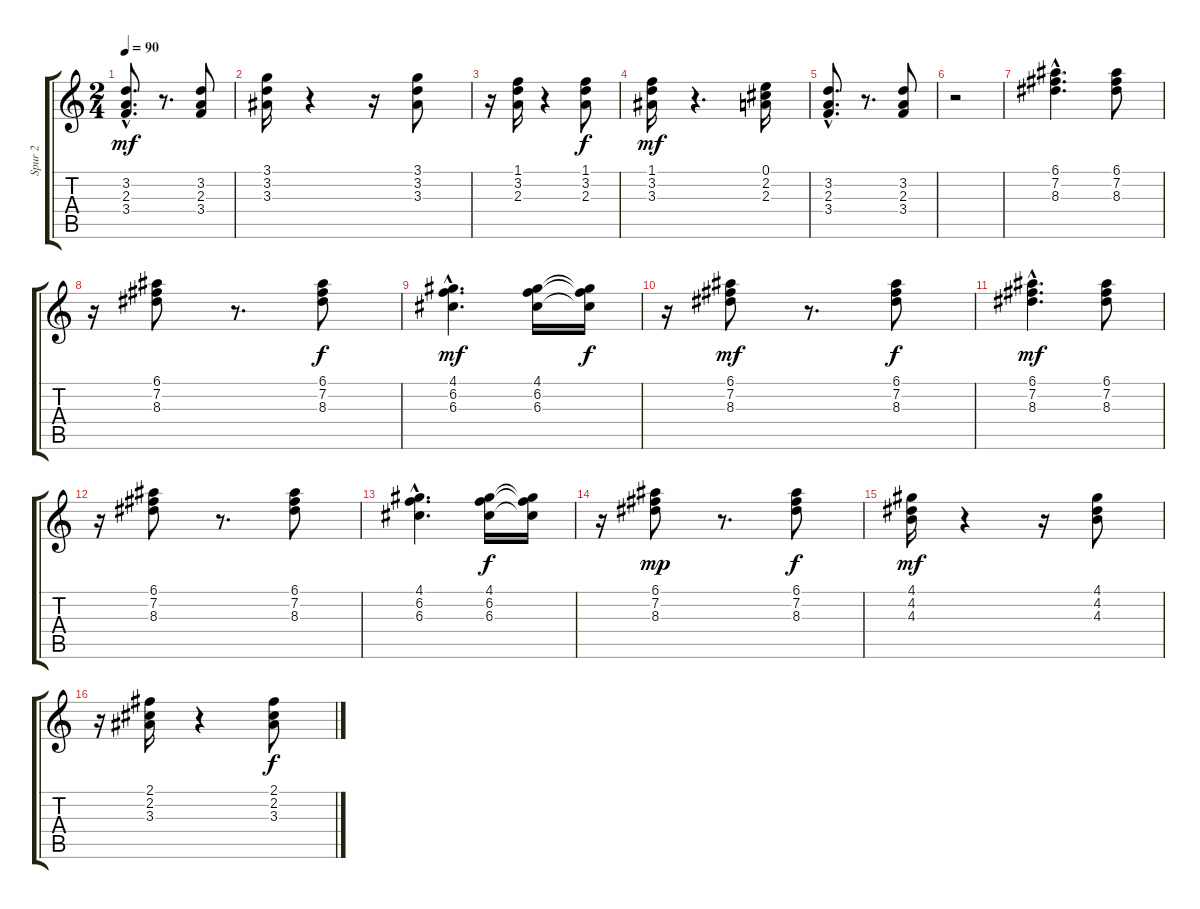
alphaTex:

\track ("Spur 2" "Spur 2") {instrument acousticguitarsteel}
\staff {score tabs}
\tuning (E4 B3 G3 D3 A2 E2) {hide}
\ts (2 4)
\tempo 90
\clef g2
\ks c
(3.2{hac} 2.3{hac} 3.4{hac}).8{d dy mf} r.8{d} (3.2 2.3 3.4).8 |
(3.1 3.2 3.3).16 r.4 r.16 (3.1 3.2 3.3).8 |
r.16 (1.1 3.2 2.3).16 r.4 (1.1 3.2 2.3).8{dy f} |
(1.1 3.2 3.3).16{dy mf} r.4{d} (0.1 2.2 2.3).16 |
(3.2{hac} 2.3{hac} 3.4{hac}).8{d} r.8{d} (3.2 2.3 3.4).8 |
r.2 |
(6.1{hac} 7.2{hac} 8.3{hac}).4{d} (6.1 7.2 8.3).8 |
r.16 (6.1 7.2 8.3).8 r.8{d} (6.1 7.2 8.3).8{dy f} |
(4.1{hac} 6.2{hac} 6.3{hac}).4{d dy mf} (4.1 6.2 6.3).16 (4.1{t} 6.2{t} 6.3{t}).16{dy f} |
r.16 (6.1 7.2 8.3).8{dy mf} r.8{d} (6.1 7.2 8.3).8{dy f} |
(6.1{hac} 7.2{hac} 8.3{hac}).4{d dy mf} (6.1 7.2 8.3).8 |
r.16 (6.1 7.2 8.3).8 r.8{d} (6.1 7.2 8.3).8 |
(4.1{hac} 6.2{hac} 6.3{hac}).4{d} (4.1 6.2 6.3).16{dy f} (4.1{t} 6.2{t} 6.3{t}).16 |
r.16 (6.1 7.2 8.3).8{dy mp} r.8{d} (6.1 7.2 8.3).8{dy f} |
(4.1 4.2 4.3).16{dy mf} r.4 r.16 (4.1 4.2 4.3).8 |
r.16 (2.1 2.2 3.3).16 r.4 (2.1 2.2 3.3).8{dy f}
